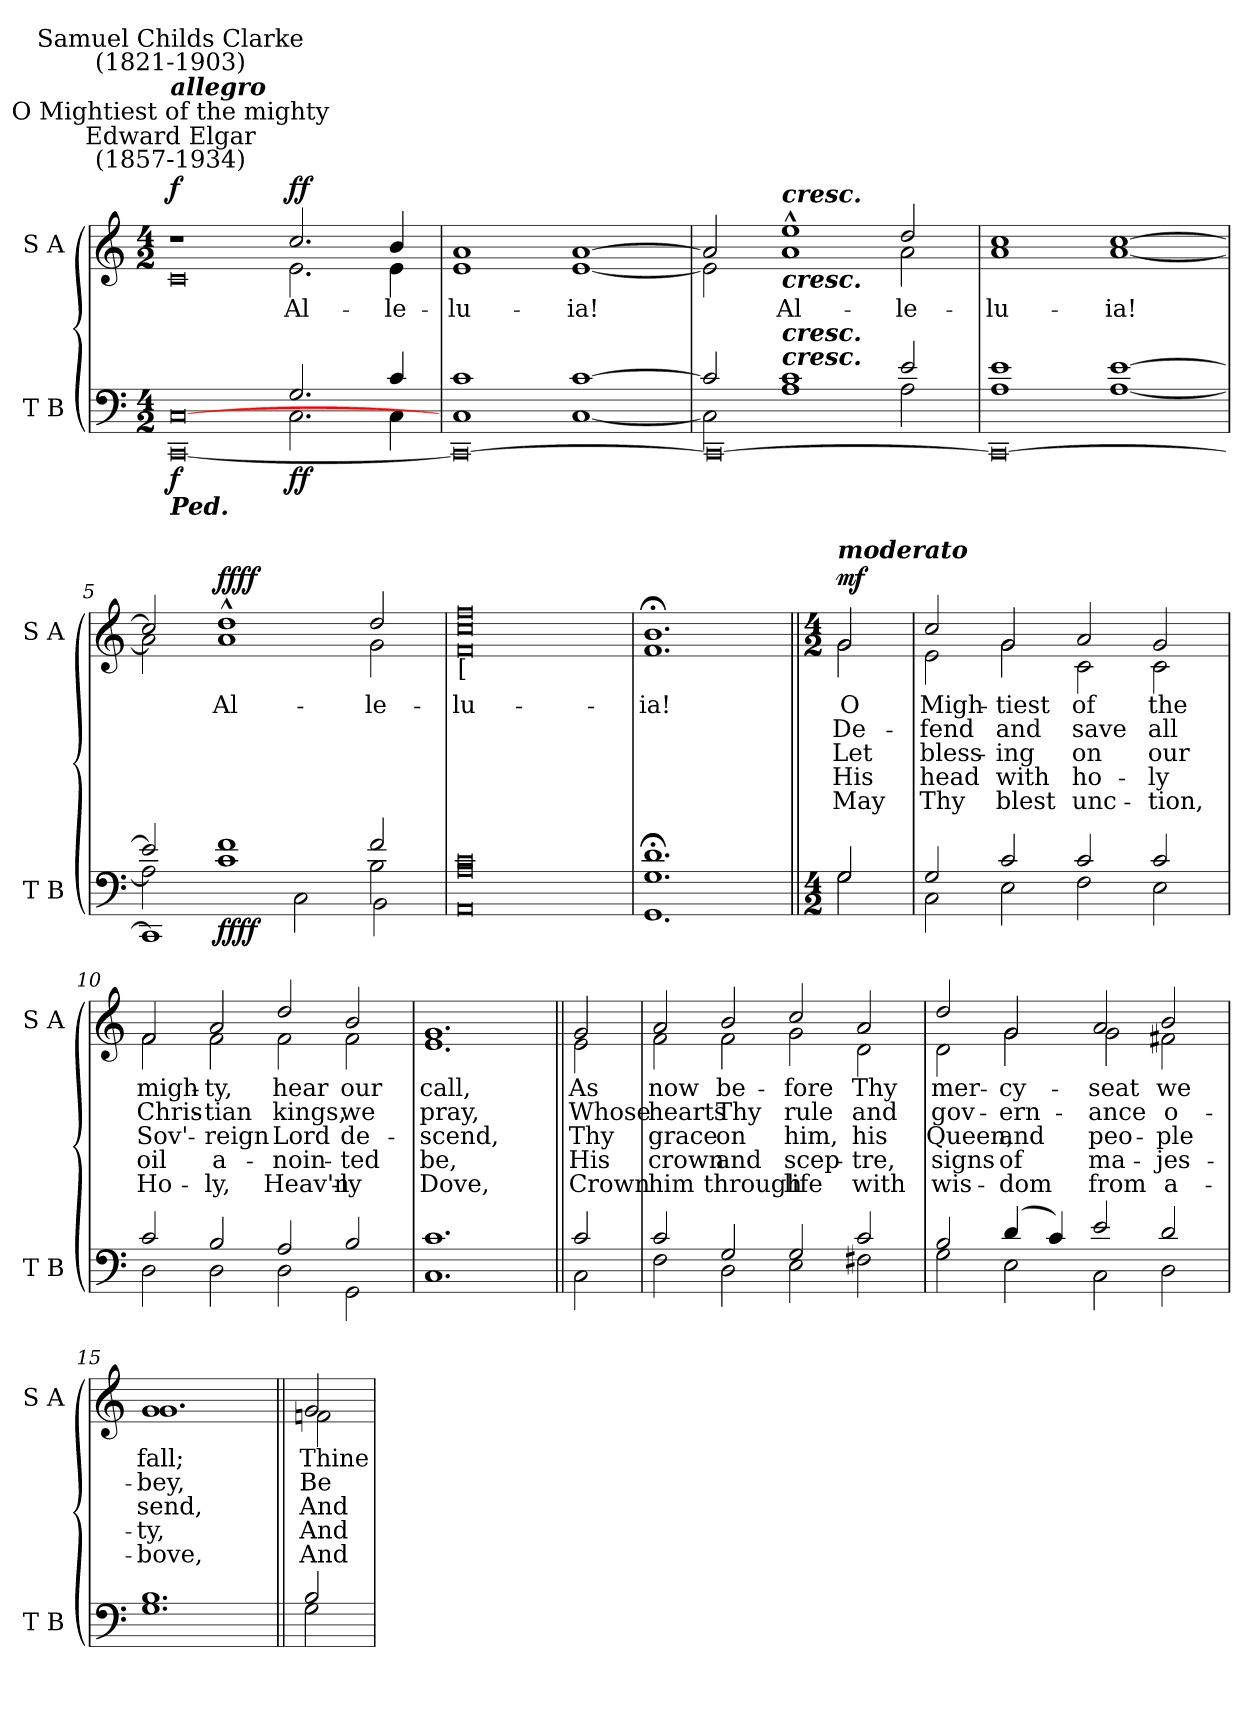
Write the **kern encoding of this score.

**kern	**dynam	**kern	**text	**text	**text	**text	**text	**dynam
*part2	*part2	*part1	*part1	*part1	*part1	*part1	*part1	*part1
*staff2	*staff2	*staff1	*staff1	*staff1	*staff1	*staff1	*staff1	*staff1
*I"T B	*	*I"S A	*	*	*	*	*	*
*I'T B	*	*I'S A	*	*	*	*	*	*
*clefF4	*	*clefG2	*	*	*	*	*	*
*k[]	*	*k[]	*	*	*	*	*	*
*C:	*	*C:	*	*	*	*	*	*
*M4/2	*	*M4/2	*	*	*	*	*	*
=1	=1	=1	=1	=1	=1	=1	=1	=1
*^	*	*^	*	*	*	*	*	*
*	*^	*	*	*^	*	*	*	*	*	*
!	!	!	!	!LO:TX:a:cj:t=Edward Elgar\n(1857-1934)	!	!	!	!	!	!	!	!
!	!	!	!	!LO:TX:a:cj:t=O Mightiest of the mighty	!	!	!	!	!	!	!	!
!	!	!	!	!LO:TX:a:Bi:t=allegro	!	!	!	!	!	!	!	!
!	!	!	!	!LO:TX:a:cj:t=Samuel Childs Clarke\n(1821-1903)	!	!	!	!	!	!	!	!
!LO:TX:b:Bi:t=Ped.	!	!	!	!	!	!	!	!	!	!	!	!
!	!	!	!LO:DY:b	!	!	!	!	!	!	!	!	!LO:DY:b
1ryy	1ryy	[0CC\ [0C\	f	1r	1r	0c\	.	.	.	.	.	f
!	!	!	!LO:DY:b	!	!	!	!LO:LY:b	!	!	!	!	!
!	!	!	!LO:DY:n=1:b	!	!	!	!	!	!	!	!	!LO:DY:b
!	!	!	!	!	!	!	!	!	!	!	!	!LO:DY:n=1:b
2.G/	2.C\	.	f f	2.cc/	2.e\	.	Al-	.	.	.	.	f f
!	!	!	!	!	!	!	!LO:LY:b	!	!	!	!	!
4c/	4C\	.	.	4b/	4e\	.	-le-	.	.	.	.	.
=2	=2	=2	=2	=2	=2	=2	=2	=2	=2	=2	=2	=2
!	!	!	!	!	!	!	!LO:LY:b	!	!	!	!	!
1c/	1C\	0CC\_	.	1a/	1e\	0ryy	-lu-	.	.	.	.	.
!	!	!	!	!	!	!	!LO:LY:b	!	!	!	!	!
[1c/	[1C\	.	.	[1a/	[1e\	.	-ia!	.	.	.	.	.
=3	=3	=3	=3	=3	=3	=3	=3	=3	=3	=3	=3	=3
2c/]	2C\]	0CC\_	.	2a/]	2e\]	0ryy	.	.	.	.	.	.
!	!	!	!	!LO:TX:b:Bi:t=cresc.	!	!	!	!	!	!	!	!
!	!	!	!	!LO:TX:a:Bi:t=cresc.	!	!	!	!	!	!	!	!
!LO:TX:a:Bi:t=cresc.	!	!	!	!	!	!	!	!	!	!	!	!
!LO:TX:a:Bi:t=cresc.	!	!	!	!	!	!	!	!	!	!	!	!
!	!	!	!	!	!	!	!LO:LY:b	!	!	!	!	!
1c/	1A\	.	.	1ee^^/	1a\	.	Al-	.	.	.	.	.
!	!	!	!	!	!	!	!LO:LY:b	!	!	!	!	!
2e/	2A\	.	.	2dd/	2a\	.	-le-	.	.	.	.	.
=4	=4	=4	=4	=4	=4	=4	=4	=4	=4	=4	=4	=4
!	!	!	!	!	!	!	!LO:LY:b	!	!	!	!	!
1e/	1A\	0CC\_	.	1cc/	1a\	0ryy	-lu-	.	.	.	.	.
!	!	!	!	!	!	!	!LO:LY:b	!	!	!	!	!
[1e/	[1A\	.	.	[1cc/	[1a\	.	-ia!	.	.	.	.	.
=5	=5	=5	=5	=5	=5	=5	=5	=5	=5	=5	=5	=5
2e/]	2A\]	1CC\]	.	2cc/]	2a\]	0ryy	.	.	.	.	.	.
!	!	!	!LO:DY:b	!	!	!	!LO:LY:b	!	!	!	!	!
!	!	!	!LO:DY:n=1:b	!	!	!	!	!	!	!	!	!LO:DY:b
!	!	!	!	!	!	!	!	!	!	!	!	!LO:DY:n=1:b
1f/	1c\	.	ff ff	1dd^^/	1a\	.	Al-	.	.	.	.	ff ff
.	.	2C\	.	.	.	.	.	.	.	.	.	.
!	!	!	!	!	!	!	!LO:LY:b	!	!	!	!	!
2f/	2B\	2BB\	.	2dd/	2g\	.	-le-	.	.	.	.	.
=6	=6	=6	=6	=6	=6	=6	=6	=6	=6	=6	=6	=6
!	!	!	!	!LO:TX:b:t=[	!	!	!	!	!	!	!	!
!	!	!	!	!	!	!	!LO:LY:b	!	!	!	!	!
0c/	0A\	0AA\	.	0ff/	0f\ 0cc\	0ryy	-lu-	.	.	.	.	.
=7	=7	=7	=7	=7	=7	=7	=7	=7	=7	=7	=7	=7
!	!	!	!	!	!	!	!LO:LY:b	!	!	!	!	!
1.d/	1.G\	1.GG;\	.	1.b;</	1.f\	1.ryy	-ia!	.	.	.	.	.
*v	*v	*v	*	*	*	*	*	*	*	*	*	*
*	*	*v	*v	*v	*	*	*	*	*	*
!!LO:LB:g=z
=8||	=8||	=8||	=8||	=8||	=8||	=8||	=8||	=8||
*M4/2	*	*M4/2	*	*	*	*	*	*
*^	*	*^	*	*	*	*	*	*
*	*^	*	*	*^	*	*	*	*	*	*
!	!	!	!	!LO:TX:a:Bi:t=moderato	!	!	!	!	!	!	!	!
!	!	!	!	!	!	!	!LO:LY:b	!LO:LY:b	!LO:LY:b	!LO:LY:b	!LO:LY:b	!LO:DY:b
*	*v	*v	*	*	*	*	*	*	*	*	*	*
*	*	*	*	*v	*v	*	*	*	*	*	*
2G/	2G\	.	2g/	2g\	O	De-	-Let	His	May	mf
=9	=9	=9	=9	=9	=9	=9	=9	=9	=9	=9
!	!	!	!	!	!LO:LY:b	!LO:LY:b	!LO:LY:b	!LO:LY:b	!LO:LY:b	!
2G/	2C\	.	2cc/	2e\	Migh-	-fend	bless-	-head	Thy	.
!	!	!	!	!	!LO:LY:b	!LO:LY:b	!LO:LY:b	!LO:LY:b	!LO:LY:b	!
2c/	2E\	.	2g/	2g\	tiest	and	ing	with	blest	.
!	!	!	!	!	!LO:LY:b	!LO:LY:b	!LO:LY:b	!LO:LY:b	!LO:LY:b	!
2c/	2F\	.	2a/	2c\	of	save	on	ho-	-unc-	.
!	!	!	!	!	!LO:LY:b	!LO:LY:b	!LO:LY:b	!LO:LY:b	!LO:LY:b	!
2c/	2E\	.	2g/	2c\	-the	all	our	ly	tion,	.
=10	=10	=10	=10	=10	=10	=10	=10	=10	=10	=10
!	!	!	!	!	!LO:LY:b	!LO:LY:b	!LO:LY:b	!LO:LY:b	!LO:LY:b	!
2c/	2D\	.	2f/	2f\	migh-	-Chris-	-Sov'-	-oil	Ho-	.
!	!	!	!	!	!LO:LY:b	!LO:LY:b	!LO:LY:b	!LO:LY:b	!LO:LY:b	!
2B/	2D\	.	2a/	2f\	-ty,	tian	reign	a-	-ly,	.
!	!	!	!	!	!LO:LY:b	!LO:LY:b	!LO:LY:b	!LO:LY:b	!LO:LY:b	!
2A/	2D\	.	2dd/	2f\	hear	kings,	Lord	noin-	-Heav'n-	.
!	!	!	!	!	!LO:LY:b	!LO:LY:b	!LO:LY:b	!LO:LY:b	!LO:LY:b	!
2B/	2GG\	.	2b/	2f\	-our	we	de-	-ted	ly	.
=11	=11	=11	=11	=11	=11	=11	=11	=11	=11	=11
!	!	!	!	!	!LO:LY:b	!LO:LY:b	!LO:LY:b	!LO:LY:b	!LO:LY:b	!
1.c/	1.C\	.	1.g/	1.e\	call,	pray,	scend,	be,	Dove,	.
=12||	=12||	=12||	=12||	=12||	=12||	=12||	=12||	=12||	=12||	=12||
!	!	!	!	!	!LO:LY:b	!LO:LY:b	!LO:LY:b	!LO:LY:b	!LO:LY:b	!
2c/	2C\	.	2g/	2e\	As	Whose	Thy	His	Crown	.
=13	=13	=13	=13	=13	=13	=13	=13	=13	=13	=13
!	!	!	!	!	!LO:LY:b	!LO:LY:b	!LO:LY:b	!LO:LY:b	!LO:LY:b	!
2c/	2F\	.	2a/	2f\	now	hearts	grace	crown	him	.
!	!	!	!	!	!LO:LY:b	!LO:LY:b	!LO:LY:b	!LO:LY:b	!LO:LY:b	!
2G/	2D\	.	2b/	2f\	be-	-Thy	on	and	through	.
!	!	!	!	!	!LO:LY:b	!LO:LY:b	!LO:LY:b	!LO:LY:b	!LO:LY:b	!
2G/	2E\	.	2cc/	2g\	fore	rule	him,	scep-	-life	.
!	!	!	!	!	!LO:LY:b	!LO:LY:b	!LO:LY:b	!LO:LY:b	!LO:LY:b	!
2c/	2F#X\	.	2a/	2d\	Thy	and	his	tre,	with	.
!!LO:LB:g=z	!!
=14	=14	=14	=14	=14	=14	=14	=14	=14	=14	=14
!	!	!	!	!	!LO:LY:b	!LO:LY:b	!LO:LY:b	!LO:LY:b	!LO:LY:b	!
2B/	2G\	.	2dd/	2d\	mer-	-gov-	-Queen,	signs	wis-	.
!	!	!	!	!	!LO:LY:b	!LO:LY:b	!LO:LY:b	!LO:LY:b	!LO:LY:b	!
(>4d/	2E\	.	2g/	2g\	-cy-	-ern-	-and	of	dom	.
4c/)	.	.	.	.	.	.	.	.	.	.
!	!	!	!	!	!LO:LY:b	!LO:LY:b	!LO:LY:b	!LO:LY:b	!LO:LY:b	!
2e/	2C\	.	2a/	2g\	seat	ance	peo-	-ma-	-from	.
!	!	!	!	!	!LO:LY:b	!LO:LY:b	!LO:LY:b	!LO:LY:b	!LO:LY:b	!
2d/	2D\	.	2b/	2f#X\	we	o-	-ple	jes-	-a-	.
=15	=15	=15	=15	=15	=15	=15	=15	=15	=15	=15
!	!	!	!	!	!LO:LY:b	!LO:LY:b	!LO:LY:b	!LO:LY:b	!LO:LY:b	!
1.B/	1.G\	.	1.g/	1.g\	-fall;	bey,	send,	ty,	bove,	.
=16||	=16||	=16||	=16||	=16||	=16||	=16||	=16||	=16||	=16||	=16||
!	!	!	!	!	!LO:LY:b	!LO:LY:b	!LO:LY:b	!LO:LY:b	!LO:LY:b	!
2B/	2G\	.	2g/	2fn\	Thine	Be	And	And	And	.
*v	*v	*	*	*	*	*	*	*	*	*
*	*	*v	*v	*	*	*	*	*	*
=	=	=	=	=	=	=	=	=
*-	*-	*-	*-	*-	*-	*-	*-	*-
